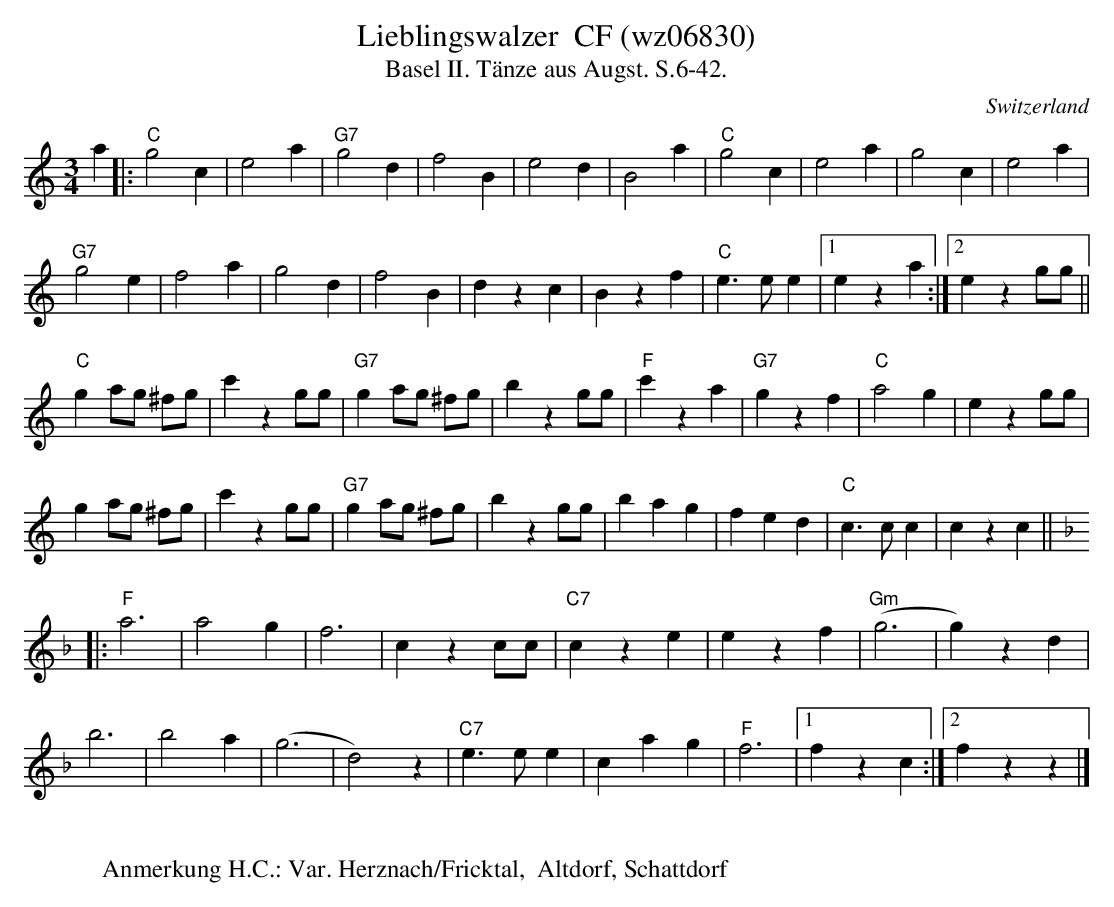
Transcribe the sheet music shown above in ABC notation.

X:1
T:Lieblingswalzer  CF (wz06830)
T: Basel II. Tänze aus Augst. S.6-42.
M:3/4
L:1/4
O:Switzerland
K:C major
a |:  "C"g2c | e2a | "G7"g2d | f2B | e2d | B2a | "C"g2c | e2a | g2c | e2a |
"G7"g2e | f2a | g2d | f2B | dzc | Bzf | "C"e>ee |1 eza :|2 ezg/g/ ||
 "C"ga/g/ ^f/g/ | c'zg/g/ | "G7"ga/g/ ^f/g/ | bzg/g/ | "F"c'za | "G7"gzf | "C"a2g | ezg/g/ |
ga/g/ ^f/g/ | c'zg/g/ | "G7"ga/g/ ^f/g/ | bzg/g/ | bag | fed | "C"c>cc | czc || [K:F]
|: "F"a3 | a2g | f3 | czc/c/ | "C7"cze | ezf | ("Gm"g3 | g)zd |
b3 | b2a | (g3 | d2)z | "C7"e>ee | cag | "F"f3 |1 fzc :|2 fzz |]
W:
W:Anmerkung H.C.: Var. Herznach/Fricktal,  Altdorf, Schattdorf
